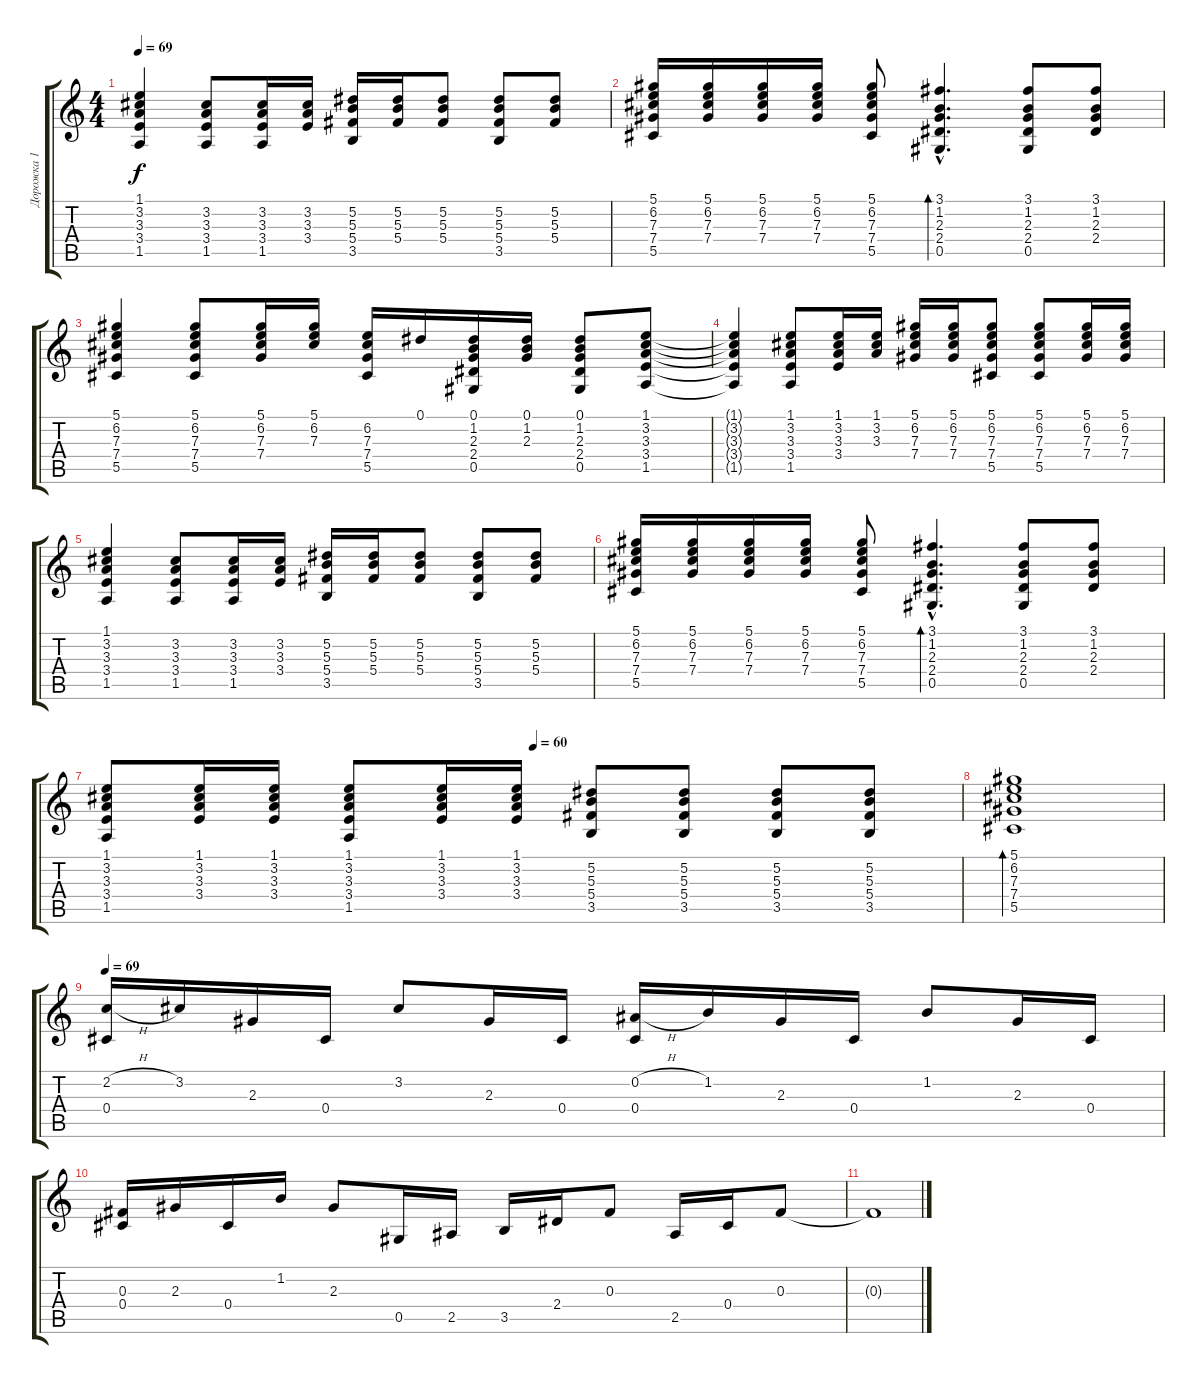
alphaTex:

\track ("Дорожка 1" "Дорожка 1") {instrument acousticguitarsteel}
\staff {score tabs}
\tuning (Eb4 Bb3 Gb3 Db3 Ab2 Eb2) {hide}
\ts (4 4)
\tempo 69
\clef g2
\ks c
(1.1 3.2 3.3 3.4 1.5).4{dy f} (3.2 3.3 3.4 1.5).8 (3.2 3.3 3.4 1.5).16 (3.2 3.3 3.4).16 (5.2 5.3 5.4 3.5).16 (5.2 5.3 5.4).16 (5.2 5.3 5.4).8 (5.2 5.3 5.4 3.5).8 (5.2 5.3 5.4).8 |
(5.1 6.2 7.3 7.4 5.5).16 (5.1 6.2 7.3 7.4).16 (5.1 6.2 7.3 7.4).16 (5.1 6.2 7.3 7.4).16 (5.1 6.2 7.3 7.4 5.5).8 (3.1{hac} 1.2{hac} 2.3{hac} 2.4{hac} 0.5{hac}).4{d bd 60} (3.1 1.2 2.3 2.4 0.5).8 (3.1 1.2 2.3 2.4).8 |
(5.1 6.2 7.3 7.4 5.5).4 (5.1 6.2 7.3 7.4 5.5).8 (5.1 6.2 7.3 7.4).16 (5.1 6.2 7.3).16 (6.2 7.3 7.4 5.5).16 0.1.16 (0.1 1.2 2.3 2.4 0.5).16 (0.1 1.2 2.3).16 (0.1 1.2 2.3 2.4 0.5).8 (1.1 3.2 3.3 3.4 1.5).8 |
(1.1{t} 3.2{t} 3.3{t} 3.4{t} 1.5{t}).4 (1.1 3.2 3.3 3.4 1.5).8 (1.1 3.2 3.3 3.4).16 (1.1 3.2 3.3).16 (5.1 6.2 7.3 7.4).16 (5.1 6.2 7.3 7.4).16 (5.1 6.2 7.3 7.4 5.5).8 (5.1 6.2 7.3 7.4 5.5).8 (5.1 6.2 7.3 7.4).16 (5.1 6.2 7.3 7.4).16 |
(1.1 3.2 3.3 3.4 1.5).4 (3.2 3.3 3.4 1.5).8 (3.2 3.3 3.4 1.5).16 (3.2 3.3 3.4).16 (5.2 5.3 5.4 3.5).16 (5.2 5.3 5.4).16 (5.2 5.3 5.4).8 (5.2 5.3 5.4 3.5).8 (5.2 5.3 5.4).8 |
(5.1 6.2 7.3 7.4 5.5).16 (5.1 6.2 7.3 7.4).16 (5.1 6.2 7.3 7.4).16 (5.1 6.2 7.3 7.4).16 (5.1 6.2 7.3 7.4 5.5).8 (3.1{hac} 1.2{hac} 2.3{hac} 2.4{hac} 0.5{hac}).4{d bd 60} (3.1 1.2 2.3 2.4 0.5).8 (3.1 1.2 2.3 2.4).8 |
\tempo (60 0.5)
(1.1 3.2 3.3 3.4 1.5).8 (1.1 3.2 3.3 3.4).16 (1.1 3.2 3.3 3.4).16 (1.1 3.2 3.3 3.4 1.5).8 (1.1 3.2 3.3 3.4).16 (1.1 3.2 3.3 3.4).16 (5.2 5.3 5.4 3.5).8 (5.2 5.3 5.4 3.5).8 (5.2 5.3 5.4 3.5).8 (5.2 5.3 5.4 3.5).8 |
(5.1 6.2 7.3 7.4 5.5).1{bd 240} |
\tempo 69
(2.2{h} 0.4).16 3.2.16 2.3.16 0.4.16 3.2.8 2.3.16 0.4.16 (0.2{h} 0.4).16 1.2.16 2.3.16 0.4.16 1.2.8 2.3.16 0.4.16 |
(0.3 0.4).16 2.3.16 0.4.16 1.2.16 2.3.8 0.5.16 2.5.16 3.5.16 2.4.16 0.3.8 2.5.16 0.4.16 0.3.8 |
0.3{t}.1
